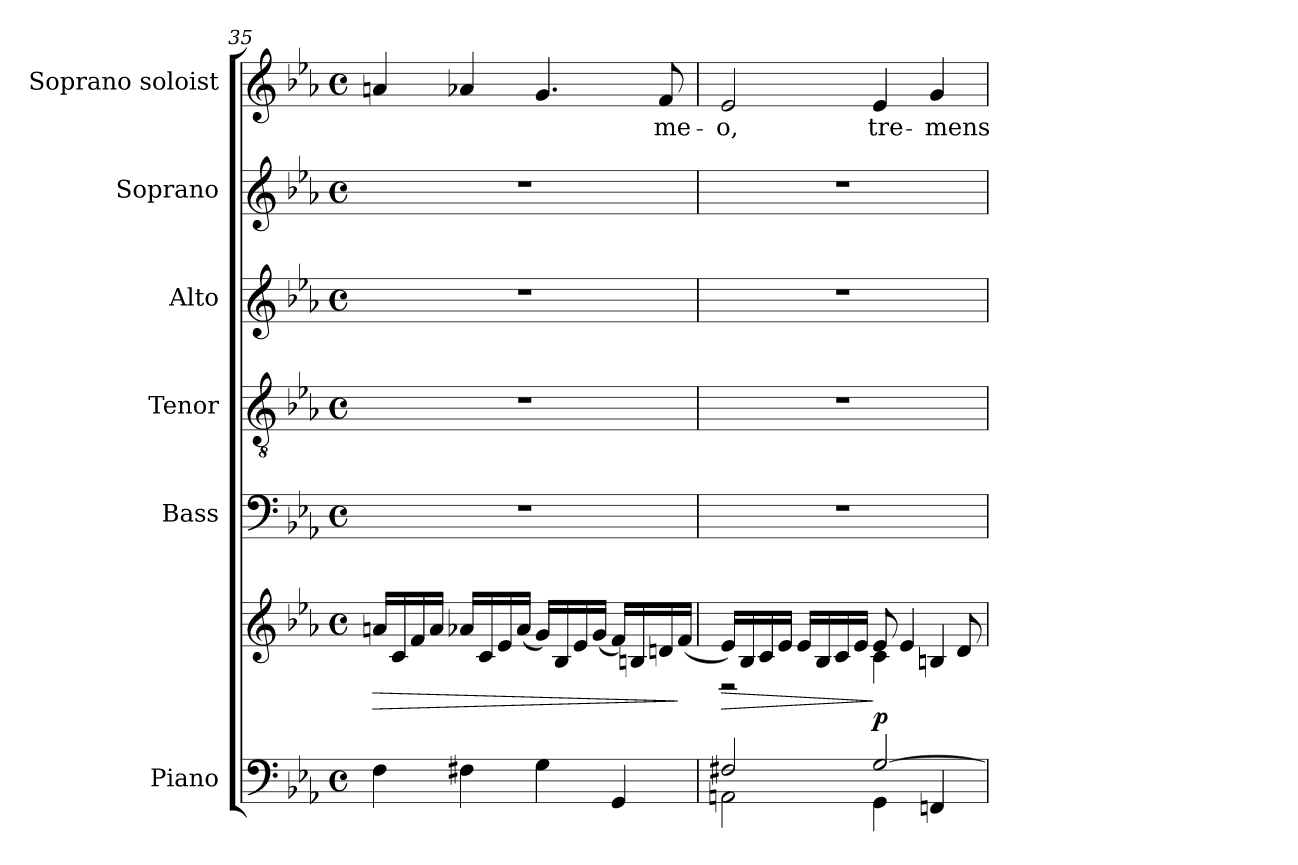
**kern	**kern	**dynam	**kern	**kern	**kern	**kern	**kern	**text
*part6	*part6	*part6	*part5	*part4	*part3	*part2	*part1	*part1
*staff7	*staff6	*staff6/7	*staff5	*staff4	*staff3	*staff2	*staff1	*staff1
*I"Piano	*	*	*I"Bass	*I"Tenor	*I"Alto	*I"Soprano	*I"Soprano soloist	*
*I'Pno.	*	*	*I'B.	*I'T.	*I'A.	*I'S.	*I'S.	*
!!LO:LB:g=z
*clefF4	*clefG2	*	*clefF4	*clefGv2	*clefG2	*clefG2	*clefG2	*
*	*	*	*	*ITrd7c12	*	*	*	*
*k[b-e-a-]	*k[b-e-a-]	*	*k[b-e-a-]	*k[b-e-a-]	*k[b-e-a-]	*k[b-e-a-]	*k[b-e-a-]	*
*E-:	*E-:	*	*E-:	*E-:	*E-:	*E-:	*E-:	*
*M4/4	*M4/4	*	*M4/4	*M4/4	*M4/4	*M4/4	*M4/4	*
*met(c)	*met(c)	*	*met(c)	*met(c)	*met(c)	*met(c)	*met(c)	*
=35	=35	=35	=35	=35	=35	=35	=35	=35
!	!	!LO:HP:b	!	!	!	!	!	!
4Fi\	16ani/LL	>	1r	1r	1r	1r	4ani/	.
.	16ci/	.	.	.	.	.	.	.
.	16fi/	.	.	.	.	.	.	.
.	16ai/JJ	.	.	.	.	.	.	.
4F#Xi\	16a-Xi/LL	.	.	.	.	.	4a-Xi/	.
.	16ci/	.	.	.	.	.	.	.
.	16e-i/	.	.	.	.	.	.	.
.	(16a-i/JJ	.	.	.	.	.	.	.
4Gi\	16gi/LL)	.	.	.	.	.	4.gi/	.
.	16B-i/	.	.	.	.	.	.	.
.	16e-i/	.	.	.	.	.	.	.
.	(16gi/JJ	.	.	.	.	.	.	.
4GGi/	16fi/LL)	.	.	.	.	.	.	.
.	16Bni/	.	.	.	.	.	.	.
!	!	!	!	!	!	!	!	!LO:LY:b:color=#000000
.	16dni/	.	.	.	.	.	8fi/	-me-
.	(16fi/JJ	]	.	.	.	.	.	.
=36	=36	=36	=36	=36	=36	=36	=36	=36
*^	*	*	*	*	*	*	*	*
!	!	!	!LO:HP:b	!	!	!	!	!	!
*	*	*^	*	*	*	*	*	*	*
!	!	!	!	!	!	!	!	!	!	!LO:LY:b:color=#000000
2F#Xi/	2AAni\	16e-i/LL)	2r	>	1r	1r	1r	1r	2e-i/	-o,
.	.	16B-i/	.	.	.	.	.	.	.	.
.	.	16ci/	.	.	.	.	.	.	.	.
.	.	16e-i/JJ	.	.	.	.	.	.	.	.
.	.	16e-i/LL	.	.	.	.	.	.	.	.
.	.	16B-i/	.	.	.	.	.	.	.	.
.	.	16ci/	.	.	.	.	.	.	.	.
.	.	16e-i/JJ	.	.	.	.	.	.	.	.
!	!	!	!	!	!	!	!	!	!	!LO:LY:b:color=#000000
[2Gi/	4GGi\	8e-i/	4ci\	] p	.	.	.	.	4e-i/	tre-
.	.	4e-i/	.	.	.	.	.	.	.	.
!	!	!	!	!	!	!	!	!	!	!LO:LY:b:color=#000000
.	4FFni/	.	4Bni/	.	.	.	.	.	4gi/	-mens
.	.	8di/	.	.	.	.	.	.	.	.
*v	*v	*	*	*	*	*	*	*	*	*
*	*v	*v	*	*	*	*	*	*	*
=	=	=	=	=	=	=	=	=
*-	*-	*-	*-	*-	*-	*-	*-	*-
